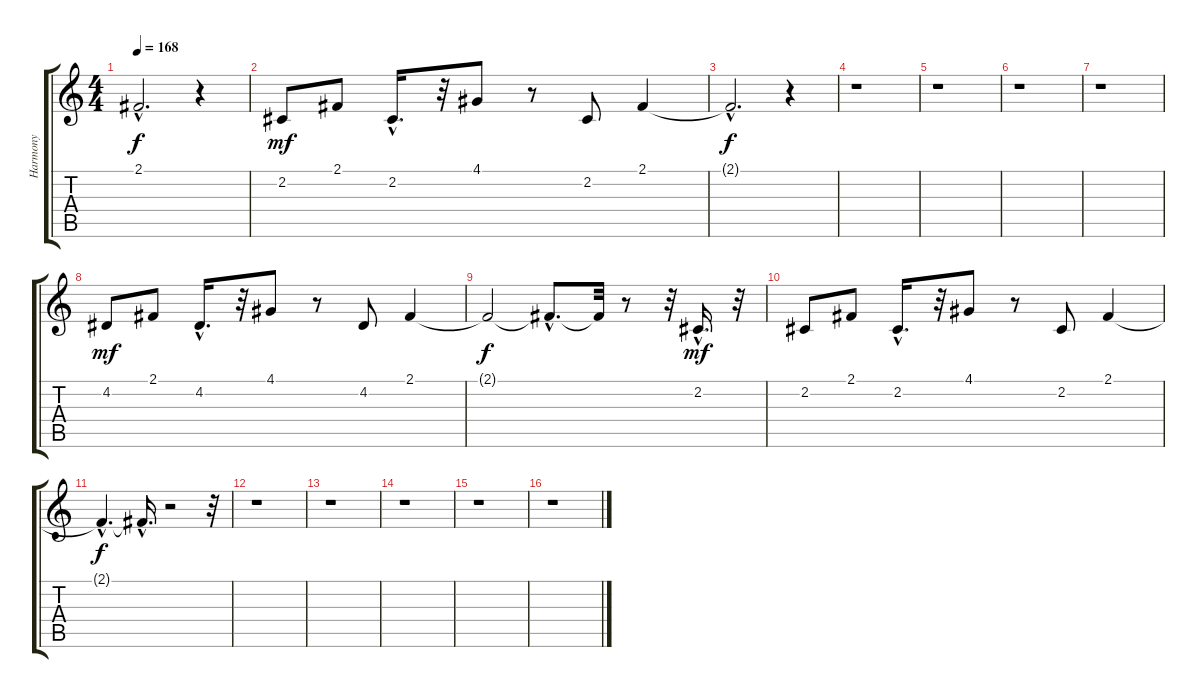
\track ("Harmony" "Harmony") {instrument flute}
\staff {score tabs}
\tuning (E4 B3 G3 D3 A2 E2) {hide}
\ts (4 4)
\tempo 168
\clef g2
\ks c
2.1{hac t}.2{d dy f} r.4 |
2.2.8{dy mf} 2.1.8 2.2{hac}.16{d} r.32 4.1.8 r.8 2.2.8 2.1.4 |
2.1{hac t}.2{d dy f} r.4 |
r.1 |
r.1 |
r.1 |
r.1 |
4.2.8{dy mf} 2.1.8 4.2{hac}.16{d} r.32 4.1.8 r.8 4.2.8 2.1.4 |
2.1{t}.2{dy f} 2.1{hac t}.8{d} 2.1{t}.32 r.8 r.32 2.2{hac}.16{d dy mf} r.32 |
2.2.8 2.1.8 2.2{hac}.16{d} r.32 4.1.8 r.8 2.2.8 2.1.4 |
2.1{hac t}.4{d dy f} 2.1{hac t}.16{d} r.2 r.32 |
r.1 |
r.1 |
r.1 |
r.1 |
r.1
